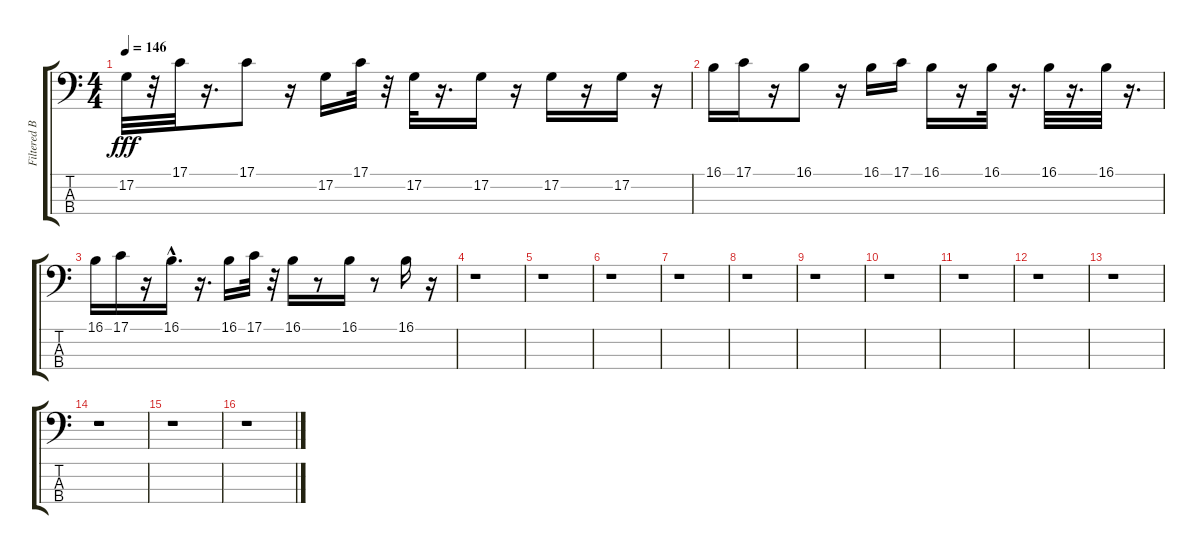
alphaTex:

\track ("Filtered Bass II" "Filtered B") {instrument drawbarorgan}
\staff {score tabs}
\tuning (G2 D2 A1 E1) {hide}
\ts (4 4)
\tempo 146
\clef f4
\ks c
17.2.32{dy fff} r.32 17.1.32 r.16{d} 17.1.8 r.16 17.2.16 17.1.32 r.32 17.2.32 r.16{d} 17.2.16 r.16 17.2.16 r.16 17.2.16 r.16 |
16.1.16 17.1.16 r.16 16.1.8 r.16 16.1.16 17.1.16 16.1.16 r.16 16.1.32 r.16{d} 16.1.32 r.16{d} 16.1.32 r.16{d} |
16.1.16 17.1.16 r.16 16.1{hac}.16{d} r.16{d} 16.1.16 17.1.32 r.32 16.1.16 r.8 16.1.16 r.8 16.1.16 r.16 |
r.1 |
r.1 |
r.1 |
r.1 |
r.1 |
r.1 |
r.1 |
r.1 |
r.1 |
r.1 |
r.1 |
r.1 |
r.1
